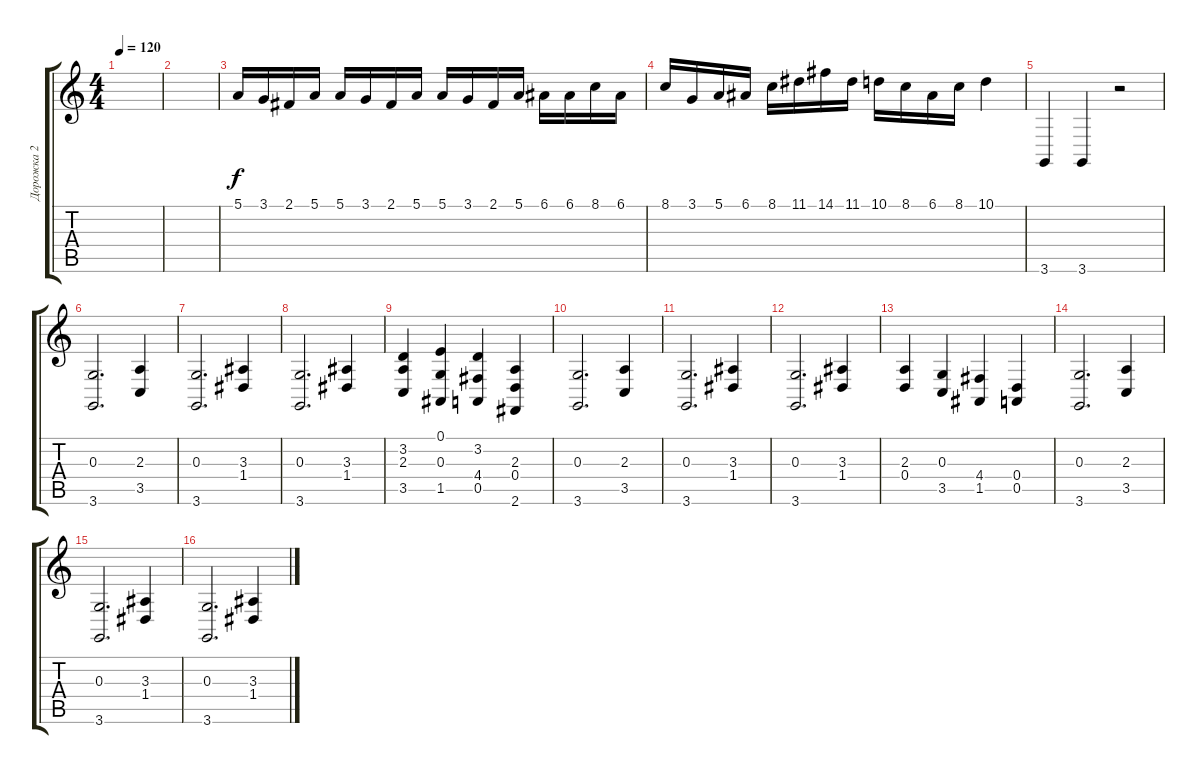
\track ("Дорожка 2" "Дорожка 2") {instrument viola}
\staff {score tabs}
\tuning (E4 B3 G3 D3 A2 E2) {hide}
\ts (4 4)
\tempo 120
\clef g2
\ks c
|
|
5.1.16 3.1.16 2.1.16 5.1.16 5.1.16 3.1.16 2.1.16 5.1.16 5.1.16 3.1.16 2.1.16 5.1.16 6.1.16 6.1.16 8.1.16 6.1.16 |
8.1.16 3.1.16 5.1.16 6.1.16 8.1.16 11.1.16 14.1.16 11.1.16 10.1.16 8.1.16 6.1.16 8.1.16 10.1.4 |
3.6.4 3.6.4 r.2 |
(0.3 3.6).2{d} (2.3 3.5).4 |
(0.3 3.6).2{d} (3.3 1.4).4 |
(0.3 3.6).2{d} (3.3 1.4).4 |
(3.2 2.3 3.5).4 (0.1 0.3 1.5).4 (3.2 4.4 0.5).4 (2.3 0.4 2.6).4 |
(0.3 3.6).2{d} (2.3 3.5).4 |
(0.3 3.6).2{d} (3.3 1.4).4 |
(0.3 3.6).2{d} (3.3 1.4).4 |
(2.3 0.4).4 (0.3 3.5).4 (4.4 1.5).4 (0.4 0.5).4 |
(0.3 3.6).2{d} (2.3 3.5).4 |
(0.3 3.6).2{d} (3.3 1.4).4 |
(0.3 3.6).2{d} (3.3 1.4).4
